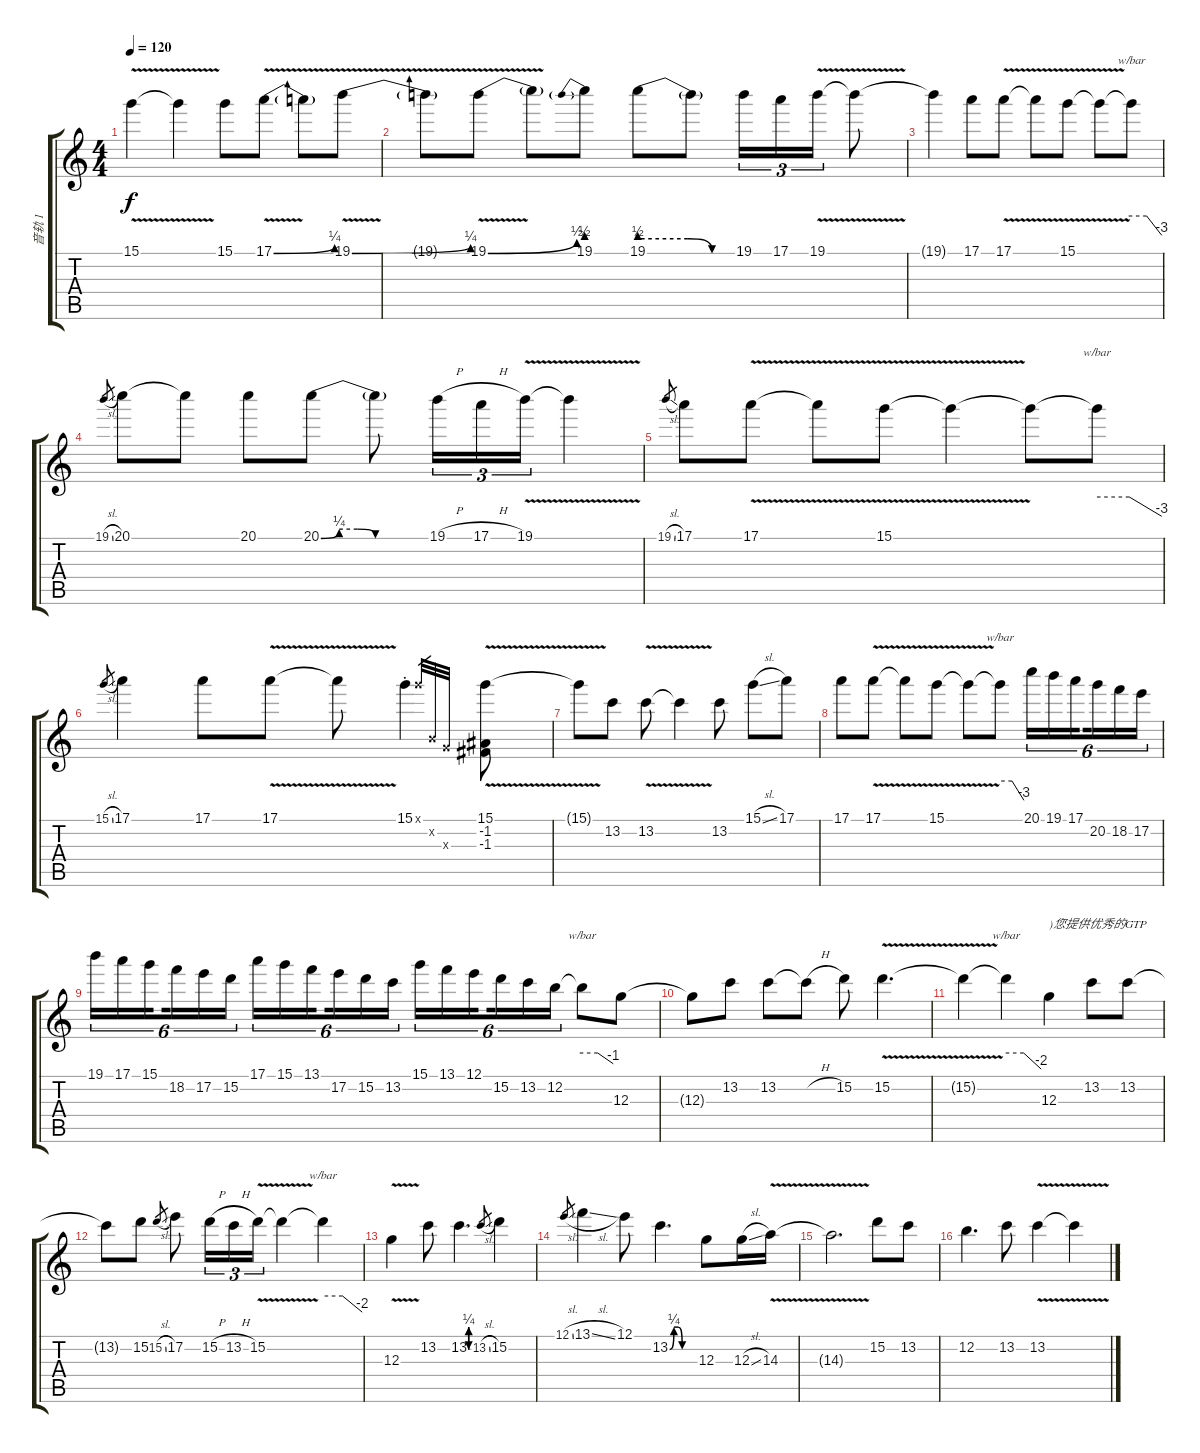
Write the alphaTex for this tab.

\track ("音轨 1" "音轨 1") {instrument overdrivenguitar}
\staff {score tabs}
\tuning (E4 B3 G3 D3 A2 E2) {hide}
\ts (4 4)
\tempo 120
\clef g2
\ks c
15.1{v}.4{dy f} 15.1{t}.4 15.1.8 17.1{be (bend 0 0 60 1) v}.8 17.1{t}.8 19.1{be (bend 0 0 60 1) v}.8 |
19.1{t}.8 19.1{be (bend 0 0 60 2) v}.8 19.1{t}.8 19.1{be (prebend 0 2 60 2)}.8 19.1{be (custom 0 2 30 2 45 0 60 0)}.8 19.1{t}.8 19.1.16{tu (3 2)} 17.1.16{tu (3 2)} 19.1{v}.16{tu (3 2)} 19.1{t}.8 |
19.1{t}.4 17.1.8 17.1{v}.8 17.1{t}.8 15.1{v}.8 15.1{t}.8 15.1{t}.8{tbe (custom default 0 0 30 0 60 -12)} |
19.1{sl}.8{gr} 20.1.8 20.1{t}.8 20.1.8 20.1{be (custom 0 0 10 1 20 1 30 0 60 0)}.8 20.1{t}.8 19.1{h}.16{tu (3 2)} 17.1{h}.16{tu (3 2)} 19.1{v}.16{tu (3 2)} 19.1{t}.4 |
19.1{sl}.8{gr} 17.1.8 17.1{v}.8 17.1{t}.8 15.1{v}.8 15.1{t}.4 15.1{t}.8 15.1{t}.8{tbe (custom default 0 0 30 0 60 -12)} |
15.1{sl}.8{gr} 17.1.4 17.1.8 17.1{v}.8 17.1{t}.8 15.1{st}.4 15.1{x}.32{gr} 0.2{x}.32{gr} 0.3{x}.32{gr} (15.1{v} -1.2 -1.3).8 |
15.1{t}.8 13.2.8 13.2{v}.8 13.2{t}.4 13.2.8 15.1{sl}.8 17.1.8 |
17.1.8 17.1{v}.8 17.1{t}.8 15.1{v}.8 15.1{t}.8 15.1{t}.8{tbe (custom default 0 0 30 0 60 -12)} 20.1.16{tu (6 4)} 19.1.16{tu (6 4)} 17.1.16{tu (6 4) beam splitsecondary} 20.2.16{tu (6 4)} 18.2.16{tu (6 4)} 17.2.16{tu (6 4)} |
19.1.16{tu (6 4)} 17.1.16{tu (6 4)} 15.1.16{tu (6 4) beam splitsecondary} 18.2.16{tu (6 4)} 17.2.16{tu (6 4)} 15.2.16{tu (6 4)} 17.1.16{tu (6 4)} 15.1.16{tu (6 4)} 13.1.16{tu (6 4) beam splitsecondary} 17.2.16{tu (6 4)} 15.2.16{tu (6 4)} 13.2.16{tu (6 4)} 15.1.16{tu (6 4)} 13.1.16{tu (6 4)} 12.1.16{tu (6 4) beam splitsecondary} 15.2.16{tu (6 4)} 13.2.16{tu (6 4)} 12.2.16{tu (6 4)} 12.2{t}.8{tbe (custom default 0 0 30 0 60 -4)} 12.3.8 |
12.3{t}.8 13.2.8 13.2.8 13.2{h t}.8 15.2.8 15.2{v}.4{d} |
15.2{t}.4 15.2{t}.4{tbe (custom default 0 0 30 0 60 -8)} 12.3.4{txt ")您提供优秀的GTP"} 13.2.8 13.2.8 |
13.2{t}.8 15.2.8 15.2{sl}.8{gr} 17.2.8 15.2{h}.16{tu (3 2)} 13.2{h}.16{tu (3 2)} 15.2{v}.16{tu (3 2)} 15.2{t}.4 15.2{t}.4{tbe (custom default 0 0 30 0 60 -8)} |
12.3{v}.4 13.2.8 13.2{be (custom 0 0 10 1 20 1 30 0 60 0)}.4{d} 13.2{sl}.8{gr} 15.2.4 |
12.1{sl}.8{gr} 13.1{sl}.4 12.1.8 13.2{be (custom 0 0 10 1 20 1 30 0 60 0)}.4{d} 12.3.8 12.3{sl}.16 14.3{v}.16 |
14.3{t}.2{d} 15.2.8 13.2.8 |
12.2.4{d} 13.2.8 13.2{v}.4 13.2{t}.4{volume 14}
